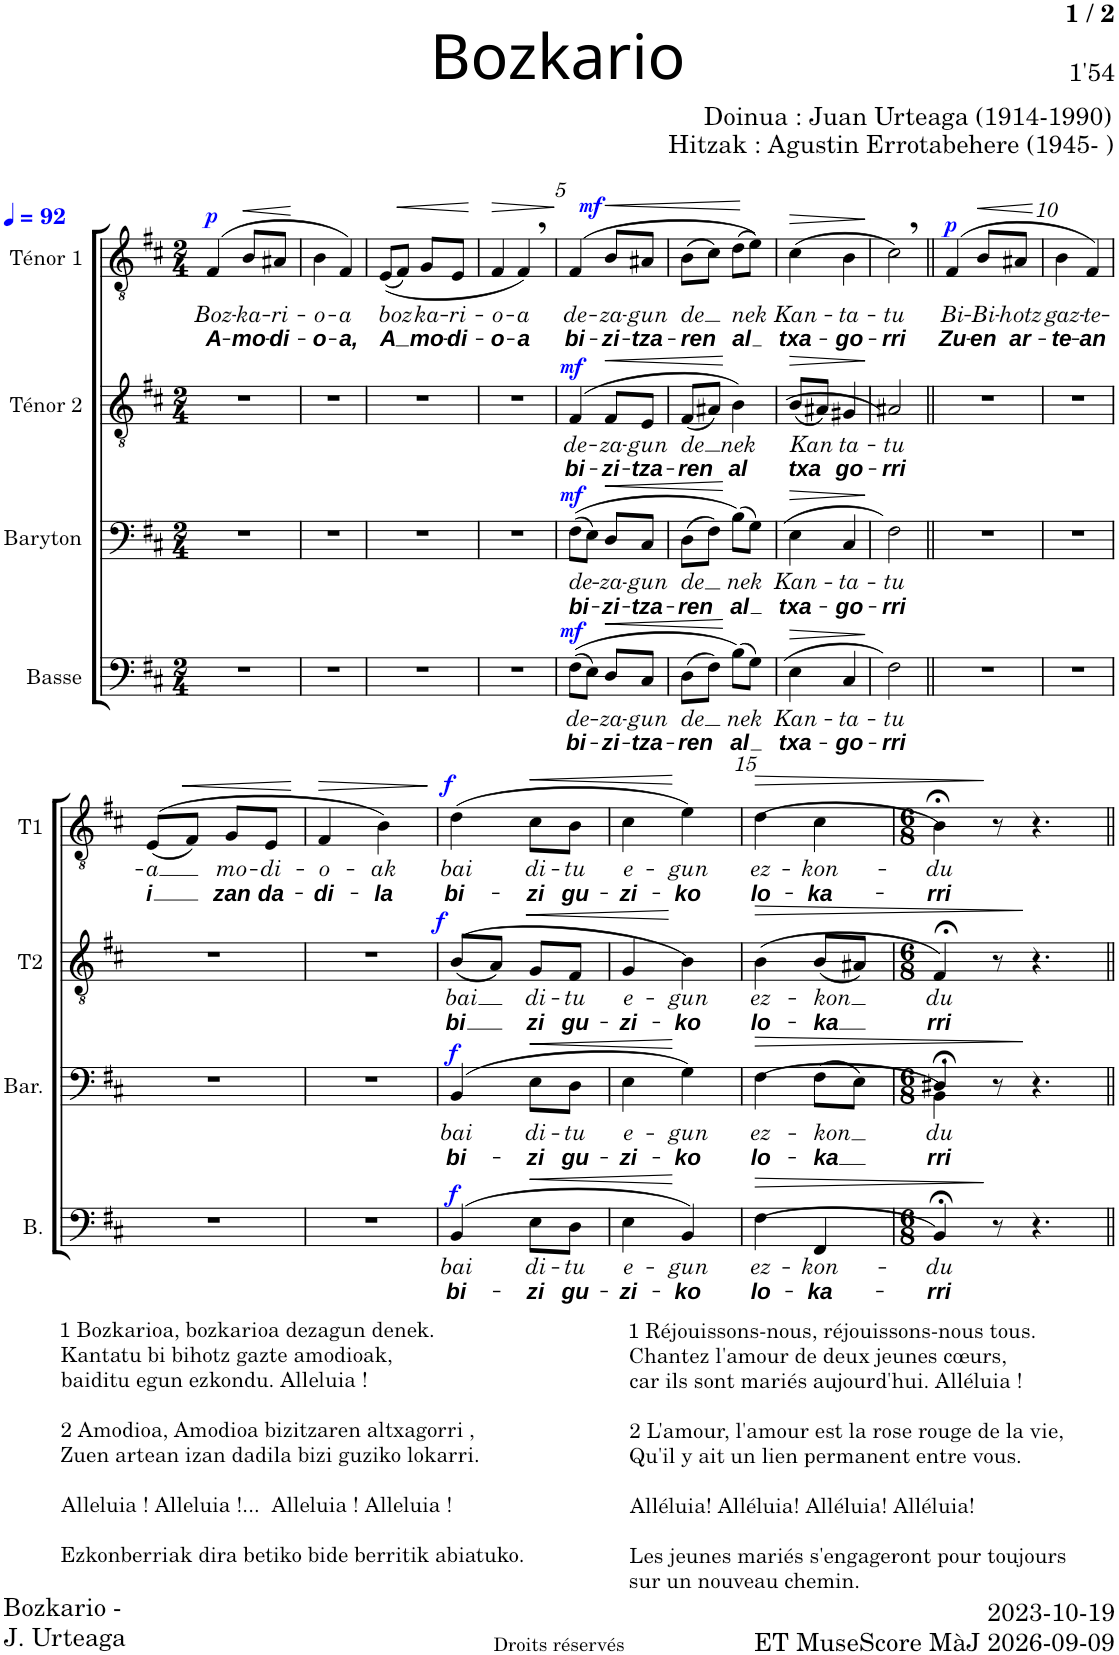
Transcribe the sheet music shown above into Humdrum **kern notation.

**kern	**text	**text	**dynam	**kern	**text	**text	**dynam	**kern	**text	**text	**dynam	**kern	**text	**text	**dynam
*part4	*part4	*part4	*part4	*part3	*part3	*part3	*part3	*part2	*part2	*part2	*part2	*part1	*part1	*part1	*part1
*staff4	*staff4	*staff4	*staff4	*staff3	*staff3	*staff3	*staff3	*staff2	*staff2	*staff2	*staff2	*staff1	*staff1	*staff1	*staff1
*I"Basse	*	*	*	*I"Baryton	*	*	*	*I"Ténor 2	*	*	*	*I"Ténor 1	*	*	*
*I'B.	*	*	*	*I'Bar.	*	*	*	*I'T2	*	*	*	*I'T1	*	*	*
*clefF4	*	*	*	*clefF4	*	*	*	*clefGv2	*	*	*	*clefGv2	*	*	*
*k[f#c#]	*	*	*	*k[f#c#]	*	*	*	*k[f#c#]	*	*	*	*k[f#c#]	*	*	*
*M2/4	*	*	*	*M2/4	*	*	*	*M2/4	*	*	*	*M2/4	*	*	*
*MM92	*	*	*	*MM92	*	*	*	*MM92	*	*	*	*MM92	*	*	*
=1	=1	=1	=1	=1	=1	=1	=1	=1	=1	=1	=1	=1	=1	=1	=1
!	!	!	!	!	!	!	!	!	!	!	!	!	!LO:LY:b	!LO:LY:b	!LO:DY:a
2r	.	.	.	2r	.	.	.	2r	.	.	.	(4F#/	Boz-	A-	p
!	!	!	!	!	!	!	!	!	!	!	!	!	!LO:LY:b	!LO:LY:b	!LO:HP:b
.	.	.	.	.	.	.	.	.	.	.	.	8B/L	-ka-	-mo-	<
!	!	!	!	!	!	!	!	!	!	!	!	!	!LO:LY:b	!LO:LY:b	!
.	.	.	.	.	.	.	.	.	.	.	.	8A#X/J	-ri-	-di-	.
.	.	.	.	.	.	.	.	.	.	.	.	.	.	.	[
=2	=2	=2	=2	=2	=2	=2	=2	=2	=2	=2	=2	=2	=2	=2	=2
!	!	!	!	!	!	!	!	!	!	!	!	!	!LO:LY:b	!LO:LY:b	!
2r	.	.	.	2r	.	.	.	2r	.	.	.	4B\	-o-	-o-	.
!	!	!	!	!	!	!	!	!	!	!	!	!	!LO:LY:b	!LO:LY:b	!
.	.	.	.	.	.	.	.	.	.	.	.	4F#/)	-a	-a,	.
=3	=3	=3	=3	=3	=3	=3	=3	=3	=3	=3	=3	=3	=3	=3	=3
!	!	!	!	!	!	!	!	!	!	!	!	!	!LO:LY:b	!LO:LY:b	!
2r	.	.	.	2r	.	.	.	2r	.	.	.	((8E/L	boz	A	.
!	!	!	!	!	!	!	!	!	!	!	!	!	!	!	!LO:HP:b
.	.	.	.	.	.	.	.	.	.	.	.	8F#/J)	.	.	<
!	!	!	!	!	!	!	!	!	!	!	!	!	!LO:LY:b	!LO:LY:b	!
.	.	.	.	.	.	.	.	.	.	.	.	8G/L	ka-	mo-	.
!	!	!	!	!	!	!	!	!	!	!	!	!	!LO:LY:b	!LO:LY:b	!
.	.	.	.	.	.	.	.	.	.	.	.	8E/J	-ri-	-di-	.
.	.	.	.	.	.	.	.	.	.	.	.	.	.	.	[
=4	=4	=4	=4	=4	=4	=4	=4	=4	=4	=4	=4	=4	=4	=4	=4
!	!	!	!	!	!	!	!	!	!	!	!	!	!LO:LY:b	!LO:LY:b	!LO:HP:b
2r	.	.	.	2r	.	.	.	2r	.	.	.	4F#/	-o-	-o-	>
!	!	!	!	!	!	!	!	!	!	!	!	!	!LO:LY:b	!LO:LY:b	!
.	.	.	.	.	.	.	.	.	.	.	.	4F#,/)	-a	-a	.
.	.	.	.	.	.	.	.	.	.	.	.	.	.	.	]
=5	=5	=5	=5	=5	=5	=5	=5	=5	=5	=5	=5	=5	=5	=5	=5
!	!LO:LY:b	!LO:LY:b	!LO:DY:a	!	!LO:LY:b	!LO:LY:b	!LO:DY:a	!	!LO:LY:b	!LO:LY:b	!LO:DY:a	!	!LO:LY:b	!LO:LY:b	!LO:DY:a
((8F#\L	de-	bi-	mf	((8F#\L	de-	bi-	mf	(4F#/	de-	bi-	mf	(4F#/	de-	bi-	mf
8E\J)	.	.	.	8E\J)	.	.	.	.	.	.	.	.	.	.	.
!	!LO:LY:b	!LO:LY:b	!LO:HP:b	!	!LO:LY:b	!LO:LY:b	!LO:HP:b	!	!LO:LY:b	!LO:LY:b	!LO:HP:b	!	!LO:LY:b	!LO:LY:b	!LO:HP:b
8D/L	-za-	-zi-	<	8D/L	-za-	-zi-	<	8F#/L	-za-	-zi-	<	8B/L	-za-	-zi-	<
!	!LO:LY:b	!LO:LY:b	!	!	!LO:LY:b	!LO:LY:b	!	!	!LO:LY:b	!LO:LY:b	!	!	!LO:LY:b	!LO:LY:b	!
8C#/J	-gun	-tza-	.	8C#/J	-gun	-tza-	.	8E/J	-gun	-tza-	.	8A#X/J	-gun	-tza-	.
=6	=6	=6	=6	=6	=6	=6	=6	=6	=6	=6	=6	=6	=6	=6	=6
!	!LO:LY:b	!LO:LY:b	!	!	!LO:LY:b	!LO:LY:b	!	!	!LO:LY:b	!LO:LY:b	!	!	!LO:LY:b	!LO:LY:b	!
(8D\L	de	-ren	.	(8D\L	de	-ren	.	(8F#/L	de	-ren	.	(8B\L	de	-ren	.
8F#\J)	.	.	.	8F#\J)	.	.	.	8A#X/J)	.	.	.	8c#\J)	.	.	.
!	!LO:LY:b	!LO:LY:b	!	!	!LO:LY:b	!LO:LY:b	!	!	!LO:LY:b	!LO:LY:b	!	!	!LO:LY:b	!LO:LY:b	!
(8B\L)	nek	al	[	(8B\L)	nek	al	[	4B\)	nek	al	[	(8d\L	nek	al	.
8G\J)	.	.	.	8G\J)	.	.	.	.	.	.	.	8e\J))	.	.	[
=7	=7	=7	=7	=7	=7	=7	=7	=7	=7	=7	=7	=7	=7	=7	=7
!	!LO:LY:b	!LO:LY:b	!LO:HP:b	!	!LO:LY:b	!LO:LY:b	!LO:HP:b	!	!LO:LY:b	!LO:LY:b	!LO:HP:b	!	!LO:LY:b	!LO:LY:b	!LO:HP:b
(>4E\	Kan-	txa-	>	(>4E\	Kan-	txa-	>	((>8B/L	-Kan	txa	>	(4c#\	Kan-	txa-	>
.	.	.	.	.	.	.	.	8A#X/J)	.	.	.	.	.	.	.
!	!LO:LY:b	!LO:LY:b	!	!	!LO:LY:b	!LO:LY:b	!	!	!LO:LY:b	!LO:LY:b	!	!	!LO:LY:b	!LO:LY:b	!
4C#/	-ta-	-go-	.	4C#/	-ta-	-go-	.	4G#X/	ta-	go-	.	4B\	-ta-	-go-	.
.	.	.	]	.	.	.	]	.	.	.	]	.	.	.	]
=8	=8	=8	=8	=8	=8	=8	=8	=8	=8	=8	=8	=8	=8	=8	=8
!	!LO:LY:b	!LO:LY:b	!	!	!LO:LY:b	!LO:LY:b	!	!	!LO:LY:b	!LO:LY:b	!	!	!LO:LY:b	!LO:LY:b	!
2F#\)	-tu	-rri	.	2F#\)	-tu	-rri	.	2A#X/)	-tu	-rri	.	2c#,\)	-tu	-rri	.
=9||	=9||	=9||	=9||	=9||	=9||	=9||	=9||	=9||	=9||	=9||	=9||	=9||	=9||	=9||	=9||
!	!	!	!	!	!	!	!	!	!	!	!	!	!LO:LY:b	!LO:LY:b	!LO:DY:a
2r	.	.	.	2r	.	.	.	2r	.	.	.	(4F#/	Bi-	Zu-	p
!	!	!	!	!	!	!	!	!	!	!	!	!	!LO:LY:b	!LO:LY:b	!LO:HP:b
.	.	.	.	.	.	.	.	.	.	.	.	8B/L	-Bi-	-en	<
!	!	!	!	!	!	!	!	!	!	!	!	!	!LO:LY:b	!LO:LY:b	!
.	.	.	.	.	.	.	.	.	.	.	.	8A#X/J	-hotz	ar-	.
.	.	.	.	.	.	.	.	.	.	.	.	.	.	.	[
=10	=10	=10	=10	=10	=10	=10	=10	=10	=10	=10	=10	=10	=10	=10	=10
!	!	!	!	!	!	!	!	!	!	!	!	!	!LO:LY:b	!LO:LY:b	!
2r	.	.	.	2r	.	.	.	2r	.	.	.	4B\	gaz-	-te-	.
!	!	!	!	!	!	!	!	!	!	!	!	!	!LO:LY:b	!LO:LY:b	!
.	.	.	.	.	.	.	.	.	.	.	.	4F#/)	-te-	-an	.
!!LO:LB:g=z
=11	=11	=11	=11	=11	=11	=11	=11	=11	=11	=11	=11	=11	=11	=11	=11
!	!	!	!	!	!	!	!	!	!	!	!	!	!LO:LY:b	!LO:LY:b	!
2r	.	.	.	2r	.	.	.	2r	.	.	.	((8E/L	-a	i	.
!	!	!	!	!	!	!	!	!	!	!	!	!	!	!	!LO:HP:b
.	.	.	.	.	.	.	.	.	.	.	.	8F#/J)	.	.	<
!	!	!	!	!	!	!	!	!	!	!	!	!	!LO:LY:b	!LO:LY:b	!
.	.	.	.	.	.	.	.	.	.	.	.	8G/L	mo-	zan	.
!	!	!	!	!	!	!	!	!	!	!	!	!	!LO:LY:b	!LO:LY:b	!
.	.	.	.	.	.	.	.	.	.	.	.	8E/J	-di-	da-	.
.	.	.	.	.	.	.	.	.	.	.	.	.	.	.	[
=12	=12	=12	=12	=12	=12	=12	=12	=12	=12	=12	=12	=12	=12	=12	=12
!	!	!	!	!	!	!	!	!	!	!	!	!	!LO:LY:b	!LO:LY:b	!LO:HP:b
2r	.	.	.	2r	.	.	.	2r	.	.	.	4F#/	-o-	-di-	>
!	!	!	!	!	!	!	!	!	!	!	!	!	!LO:LY:b	!LO:LY:b	!
.	.	.	.	.	.	.	.	.	.	.	.	4B\)	-ak	-la	.
.	.	.	.	.	.	.	.	.	.	.	.	.	.	.	]
=13	=13	=13	=13	=13	=13	=13	=13	=13	=13	=13	=13	=13	=13	=13	=13
!	!LO:LY:b	!LO:LY:b	!LO:DY:a	!	!LO:LY:b	!LO:LY:b	!LO:DY:a	!	!LO:LY:b	!LO:LY:b	!LO:DY:a	!	!LO:LY:b	!LO:LY:b	!LO:DY:a
(4BB/	bai	bi-	f	(4BB/	bai	bi-	f	((8B/L	bai	-bi	f	(4d\	bai	bi-	f
.	.	.	.	.	.	.	.	8A/J)	.	.	.	.	.	.	.
!	!LO:LY:b	!LO:LY:b	!LO:HP:b	!	!LO:LY:b	!LO:LY:b	!LO:HP:b	!	!LO:LY:b	!LO:LY:b	!LO:HP:b	!	!LO:LY:b	!LO:LY:b	!LO:HP:b
8E\L	di-	-zi	<	8E\L	di-	-zi	<	8G/L	di-	zi	<	8c#\L	di-	-zi	<
!	!LO:LY:b	!LO:LY:b	!	!	!LO:LY:b	!LO:LY:b	!	!	!LO:LY:b	!LO:LY:b	!	!	!LO:LY:b	!LO:LY:b	!
8D\J	-tu	gu-	.	8D\J	-tu	gu-	.	8F#/J	-tu	gu-	.	8B\J	-tu	gu-	.
=14	=14	=14	=14	=14	=14	=14	=14	=14	=14	=14	=14	=14	=14	=14	=14
!	!LO:LY:b	!LO:LY:b	!	!	!LO:LY:b	!LO:LY:b	!	!	!LO:LY:b	!LO:LY:b	!	!	!LO:LY:b	!LO:LY:b	!
4E\	e-	-zi-	.	4E\	e-	-zi-	.	4G/	e-	-zi-	.	4c#\	e-	-zi-	.
!	!LO:LY:b	!LO:LY:b	!	!	!LO:LY:b	!LO:LY:b	!	!	!LO:LY:b	!LO:LY:b	!	!	!LO:LY:b	!LO:LY:b	!
4BB/)	-gun	-ko	[	4G\)	-gun	-ko	[	4B\)	-gun	-ko	[	4e\)	-gun	-ko	[
=15	=15	=15	=15	=15	=15	=15	=15	=15	=15	=15	=15	=15	=15	=15	=15
!	!LO:LY:b	!LO:LY:b	!LO:HP:b	!	!LO:LY:b	!LO:LY:b	!LO:HP:b	!	!LO:LY:b	!LO:LY:b	!LO:HP:b	!	!LO:LY:b	!LO:LY:b	!LO:HP:b
(>4F#\	ez-	lo-	>	(>4F#\	ez-	lo-	>	(4B\	ez-	lo-	>	(4d\	ez-	lo-	>
!	!LO:LY:b	!LO:LY:b	!	!	!LO:LY:b	!LO:LY:b	!	!	!LO:LY:b	!LO:LY:b	!	!	!LO:LY:b	!LO:LY:b	!
4FF#/	-kon-	-ka-	.	(8F#\L	-kon	-ka	.	(8B/L	-kon	-ka	.	4c#\	-kon-	-ka-	.
.	.	.	.	8E\J)	.	.	.	8A#X/J)	.	.	.	.	.	.	.
=16	=16	=16	=16	=16	=16	=16	=16	=16	=16	=16	=16	=16	=16	=16	=16
*M6/8	*	*	*	*M6/8	*	*	*	*M6/8	*	*	*	*M6/8	*	*	*
!	!LO:LY:b	!LO:LY:b	!	!	!LO:LY:b	!LO:LY:b	!	!	!LO:LY:b	!LO:LY:b	!	!	!LO:LY:b	!LO:LY:b	!
*	*	*	*	*^	*	*	*	*	*	*	*	*	*	*	*
4BB;</)	-du	-rri	.	4D#X;</)	4BB\	du	rri	.	4F#;</)	du	rri	.	4B;<\)	-du	-rri	.
8r	.	.	]	8r	2ryy	.	.	.	8r	.	.	.	8r	.	.	]
4.r	.	.	.	4.r	.	.	.	]	4.r	.	.	]	4.r	.	.	.
*	*	*	*	*v	*v	*	*	*	*	*	*	*	*	*	*	*
=||	=||	=||	=||	=||	=||	=||	=||	=||	=||	=||	=||	=||	=||	=||	=||
*-	*-	*-	*-	*-	*-	*-	*-	*-	*-	*-	*-	*-	*-	*-	*-
